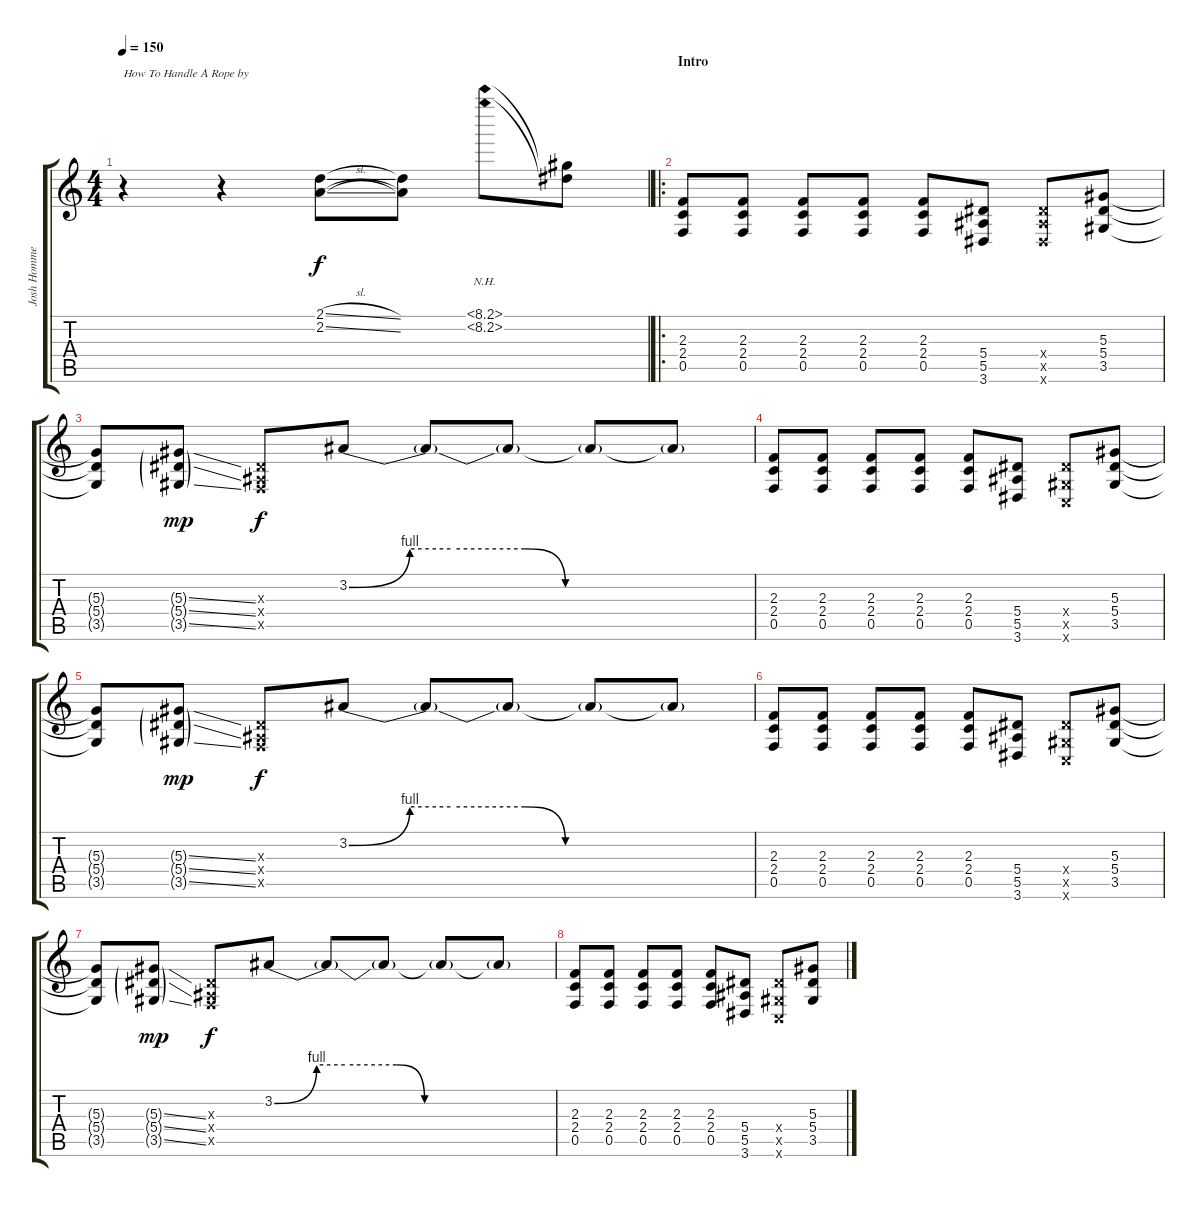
\track ("Josh Homme" "Josh Homme") {instrument distortionguitar}
\staff {score tabs}
\tuning (C4 G3 Eb3 Bb2 F2 C2) {hide}
\ts (4 4)
\tempo 150
\clef g2
\ks c
r.4{txt "How To Handle A Rope by" dy f instrument distortionguitar} r.4 (2.1{sl} 2.2{sl}).8 (2.1{t} 2.2{t}).8 (8.1{nh} 8.2{nh}).8 (8.1{t} 8.2{t}).8 |
\ro
\section ("" "Intro")
(2.3 2.4 0.5).8 (2.3 2.4 0.5).8 (2.3 2.4 0.5).8 (2.3 2.4 0.5).8 (2.3 2.4 0.5).8 (5.4 5.5 3.6).8 (5.4{x} 5.5{x} 3.6{x}).8 (5.3 5.4 3.5).8 |
(5.3{t} 5.4{t} 3.5{t}).8 (5.3{ss g} 5.4{ss g} 3.5{ss g}).8{dy mp} (0.3{x} 0.4{x} 0.5{x}).8{dy f} 3.2{be (custom 0 0 9 4 15 4 26 4 32 0 45 0 60 0)}.8 3.2{t}.8 3.2{t}.8 3.2{t}.8 3.2{t}.8 |
(2.3 2.4 0.5).8 (2.3 2.4 0.5).8 (2.3 2.4 0.5).8 (2.3 2.4 0.5).8 (2.3 2.4 0.5).8 (5.4 5.5 3.6).8 (5.4{x} 3.5{x} 0.6{x}).8 (5.3 5.4 3.5).8 |
(5.3{t} 5.4{t} 3.5{t}).8 (5.3{ss g} 5.4{ss g} 3.5{ss g}).8{dy mp} (0.3{x} 0.4{x} 0.5{x}).8{dy f} 3.2{be (custom 0 0 9 4 15 4 26 4 32 0 45 0 60 0)}.8 3.2{t}.8 3.2{t}.8 3.2{t}.8 3.2{t}.8 |
(2.3 2.4 0.5).8 (2.3 2.4 0.5).8 (2.3 2.4 0.5).8 (2.3 2.4 0.5).8 (2.3 2.4 0.5).8 (5.4 5.5 3.6).8 (5.4{x} 3.5{x} 0.6{x}).8 (5.3 5.4 3.5).8 |
(5.3{t} 5.4{t} 3.5{t}).8 (5.3{ss g} 5.4{ss g} 3.5{ss g}).8{dy mp} (0.3{x} 0.4{x} 0.5{x}).8{dy f} 3.2{be (custom 0 0 9 4 15 4 26 4 32 0 45 0 60 0)}.8 3.2{t}.8 3.2{t}.8 3.2{t}.8 3.2{t}.8 |
(2.3 2.4 0.5).8 (2.3 2.4 0.5).8 (2.3 2.4 0.5).8 (2.3 2.4 0.5).8 (2.3 2.4 0.5).8 (5.4 5.5 3.6).8 (5.4{x} 3.5{x} 0.6{x}).8 (5.3 5.4 3.5).8
